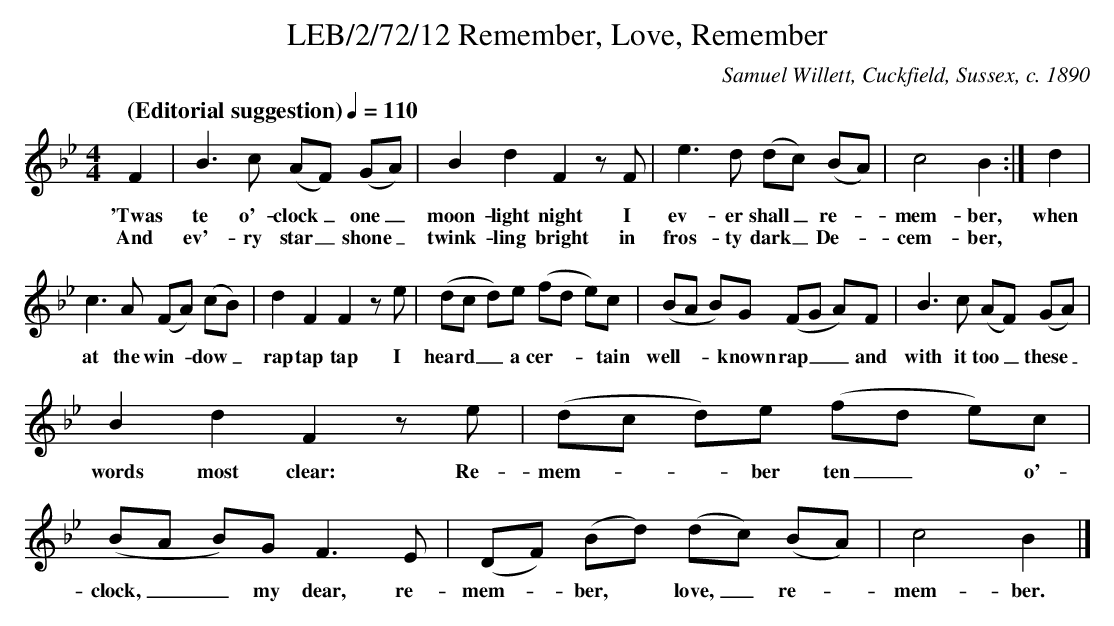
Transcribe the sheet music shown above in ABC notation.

X:1
T:LEB/2/72/12 Remember, Love, Remember
C:Samuel Willett, Cuckfield, Sussex, c. 1890
L:1/8
Q:"(Editorial suggestion)" 1/4=110
M:4/4
K:Bb
F2 | B3 c (AF) (GA) | B2 d2 F2 z F | e3 d (dc) (BA) | c4 B2 :| d2 |
w: 'Twas te o'-clock_ one_ moon-light night I ev-er shall_ re-*mem-ber, when
w: And ev'-ry star_ shone_ twink-ling bright in fros-ty dark_ De-*cem-ber,
c3 A (FA) (cB) | d2 F2 F2 z e | (dc d)e (fd e)c | (BA B)G (FG A)F | B3 c (AF) (GA) |
w: at the win-*dow_ rap tap tap I heard__ a cer-**tain well-**known \
w: rap__ and with it too_ these_
B2 d2 F2 z e | (dc d)e (fd e)c | (BA B)G F3 E | (DF) (Bd) (dc) (BA) | c4 B2 |]
w: words most clear: Re-mem-**ber ten_* o'-clock,__ my dear, re-mem-*ber,* love,_ re-*mem-ber.
